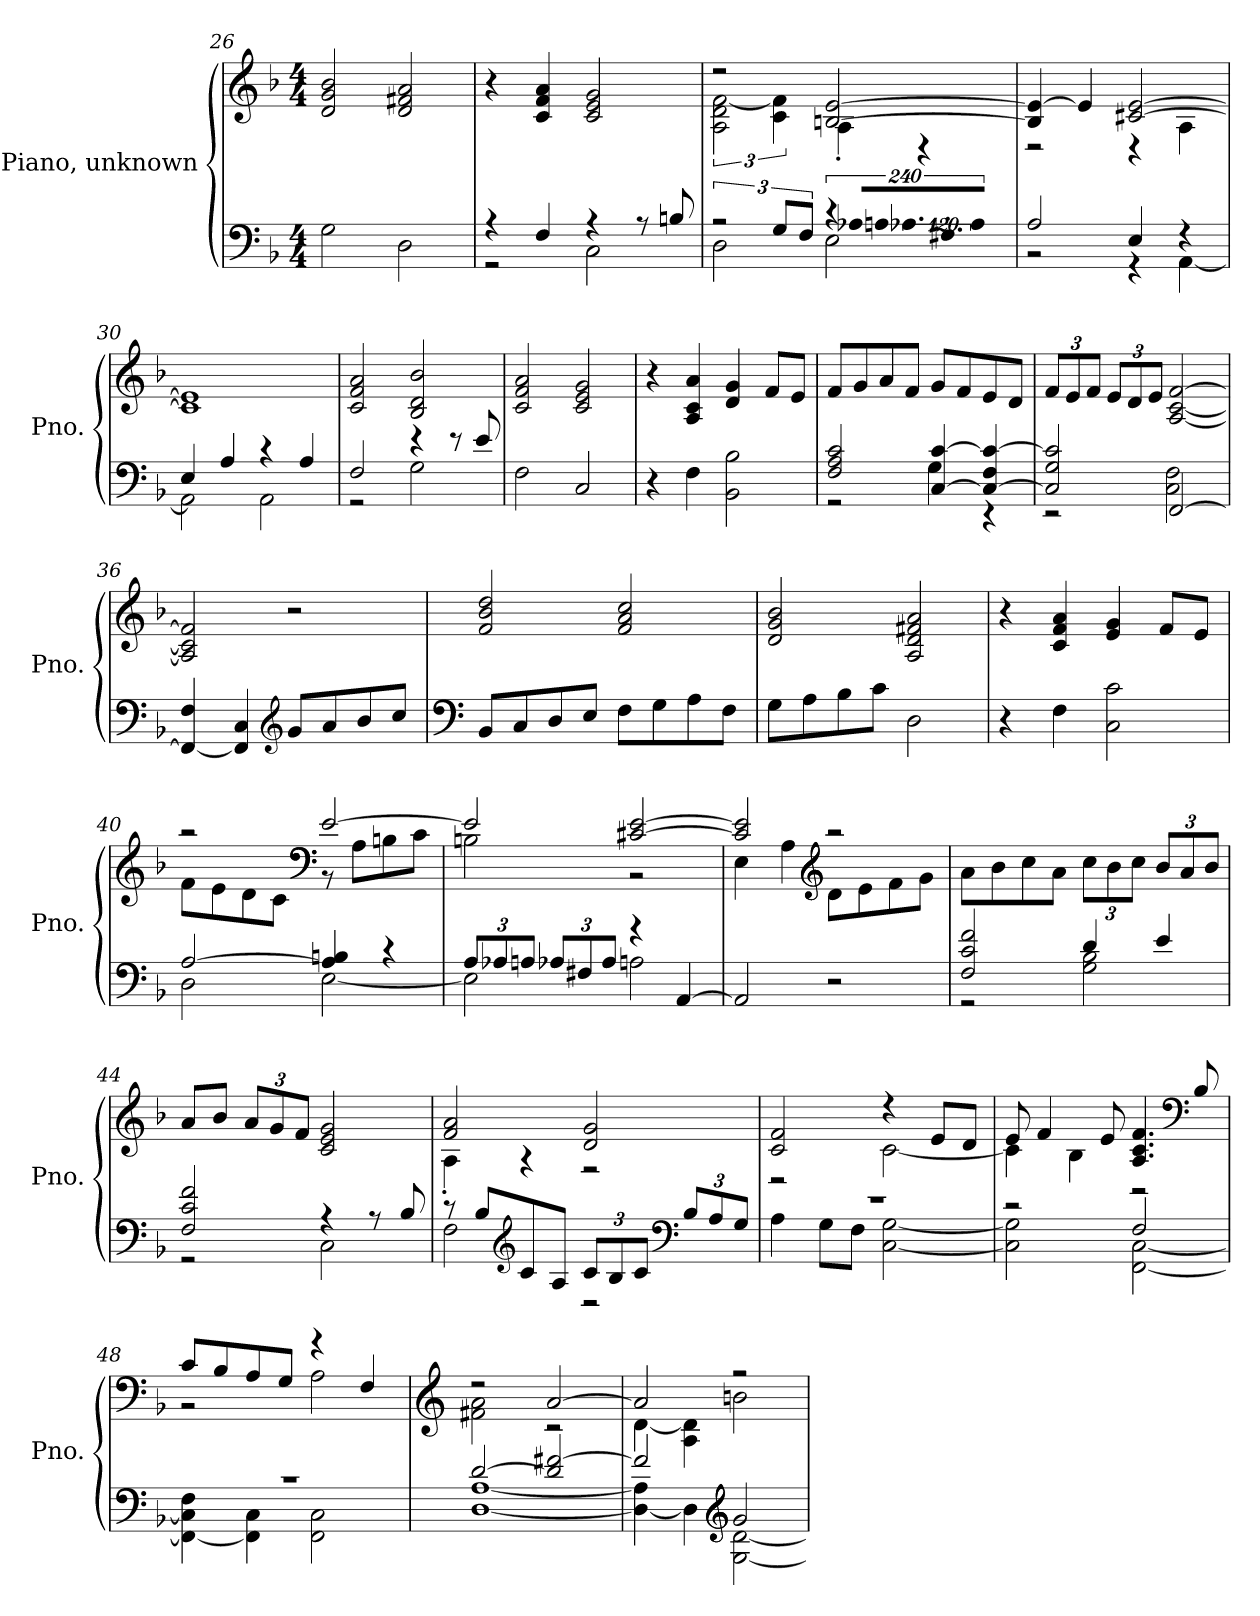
**kern	**kern
*part1	*part1
*staff2	*staff1
*I"Piano, unknown	*
*I'Pno.	*
*clefF4	*clefG2
*k[b-]	*k[b-]
*M4/4	*M4/4
=26	=26
2G\	2d/ 2g/ 2b-/
2D\	2d/ 2f#X/ 2a/
=27	=27
*^	*
4r	2r	4r
4F/	.	4c/ 4f/ 4a/
4r	2C\	2c/ 2e/ 2g/
8r	.	.
8Bn/	.	.
!!LO:LB:g=z
=28	=28	=28
*	*	*^
3r	2D\	2r	3A\ 3d\ [3f\
12G/L	.	.	6c\ 6f\]
12F/J	.	.	.
!LO:N:vis=16	!	!	!
1920%137r	2E\	[2Bn/ [2e/	4A'\
!LO:N:vis=16	!	!	!
1920%137A-X/LL	.	.	.
!LO:N:vis=16	!	!	!
1920%137An/	.	.	.
!LO:N:vis=16.	!	!	!
960%103A-X/	.	.	.
.	.	.	4r
!LO:N:vis=16.	!	!	!
960%103F#X'/	.	.	.
!LO:N:vis=16	!	!	!
1920%137A-/JJ	.	.	.
=29	=29	=29	=29
2A/	2r	4B/] 4e/_	2r
.	.	4e/]	.
4E/	4r	[2c#X/ [2e/	4r
4r	[4AA\	.	4A\
*	*	*v	*v
=30	=30	=30
4E/	2AA\]	1c#] 1e]
4A/	.	.
4r	2AA\	.
4A/	.	.
=31	=31	=31
2F/	2r	2c/ 2f/ 2a/
4r	2G\	2B-/ 2d/ 2b-/
8r	.	.
8e/	.	.
*v	*v	*
=32	=32
2F\	2c/ 2f/ 2a/
2C/	2c/ 2e/ 2g/
=33	=33
4r	4r
4F\	4A/ 4c/ 4a/
2BB-\ 2B-\	4d/ 4g/
.	8f/L
.	8e/J
!!LO:LB:g=z
=34	=34
*^	*
2F/ 2A/ 2c/	2r	8f/L
.	.	8g/
.	.	8a/
.	.	8f/J
[4C/ [4c/	4G\	8g/L
.	.	8f/
4C/_ 4F/ 4c/_	4r	8e/
.	.	8d/J
=35	=35	=35
*	*	*Xbrackettup
2C/] 2G/ 2c/]	2r	12f/L
.	.	12e/
.	.	12f/J
.	.	12e/L
.	.	12d/
.	.	12e/J
[2FF/	2C\ 2F\	[2A/ [2c/ [2f/
*v	*v	*
=36	=36
4FF/_ 4F/	2A/] 2c/] 2f/]
4FF/] 4C/	.
*clefG2	*
8g/L	2r
8a/	.
8b-/	.
8cc/J	.
=37	=37
*clefF4	*
8BB-/L	2f/ 2b-/ 2dd/
8C/	.
8D/	.
8E/J	.
8F\L	2f/ 2a/ 2cc/
8G\	.
8A\	.
8F\J	.
=38	=38
8G\L	2d/ 2g/ 2b-/
8A\	.
8B-\	.
8c\J	.
2D\	2A/ 2d/ 2f#X/ 2a/
!!LO:PB:g=z
=39	=39
4r	4r
4F\	4c/ 4f/ 4a/
2C\ 2c\	4e/ 4g/
.	8f/L
.	8e/J
=40	=40
*^	*^
[2A/	2D\	2r	8f\L
.	.	.	8e\
.	.	.	8d\
.	.	.	8c\J
*	*	*clefF4	*
4A/] 4Bn/	[2E\	[2e/	8r
.	.	.	8A\L
4r	.	.	8Bn\
.	.	.	8c\J
=41	=41	=41	=41
*Xbrackettup	*	*	*
12A/L	2E\]	2e/]	2Bn\
12A-X/	.	.	.
12An/J	.	.	.
12A-X/L	.	.	.
12F#X/	.	.	.
12A-/J	.	.	.
4r	2An\	[2c#X/ [2e/	2r
[4AA/	.	.	.
*v	*v	*	*
=42	=42	=42
2AA/]	2c#/] 2e/]	4E\
.	.	4A\
*	*clefG2	*
2r	2r	8d\L
.	.	8e\
.	.	8f\
.	.	8g\J
*	*v	*v
!!LO:LB:g=z
=43	=43
*^	*
2F/ 2c/ 2f/	2r	8a\L
.	.	8b-\
.	.	8cc\
.	.	8a\J
4d/	2G\ 2B-\	12cc\L
.	.	12b-\
.	.	12cc\J
4e/	.	12b-/L
.	.	12a/
.	.	12b-/J
=44	=44	=44
2F/ 2c/ 2f/	2r	8a/L
.	.	8b-/J
.	.	12a/L
.	.	12g/
.	.	12f/J
4r	2C\	2c/ 2e/ 2g/
8r	.	.
8B-/	.	.
=45	=45	=45
*	*	*^
8r	2F\	2f/ 2a/	4A'\
8B-/L	.	.	.
*clefG2	*	*	*
8c/	.	.	4r
8A/J	.	.	.
12c/L	2r	2d/ 2g/	2r
12B-/	.	.	.
12c/J	.	.	.
*clefF4	*	*	*
12B-/L	.	.	.
12A/	.	.	.
12G/J	.	.	.
=46	=46	=46	=46
1r	4A\	2c/ 2f/	2r
.	8G\L	.	.
.	8F\J	.	.
.	[2C\ [2G\	4r	[2c\
.	.	8e/L	.
.	.	8d/J	.
!!LO:LB:g=z	!!
=47	=47	=47	=47
2r	2C\] 2G\]	8e/	4c\]
.	.	4f/	.
.	.	.	4B-\
.	.	8e/	.
2F/	[2FF\ [2C\	4.A/ 4.c/ 4.f/	2r
*	*	*clefF4	*
.	.	8B-/	.
=48	=48	=48	=48
1r	4FF\_ 4C\] 4F\	8c/L	2r
.	.	8B-/	.
.	4FF\] 4C\	8A/	.
.	.	8G/J	.
.	2FF\ 2C\	4r	2A\
.	.	4F/	.
=49	=49	=49	=49
*	*	*clefG2	*
[2d/	[1D [1A	2r	2f#X\ 2a\
2d/] [2f#X/	.	[2a/	2r
=50	=50	=50	=50
2f#/]	4D\_ 4A\]	2a/]	[4d\
.	4D\]	.	4A\ 4d\]
*clefG2	*	*	*
2g/	[2G\ [2d\	2r	2bn\
*v	*v	*	*
*	*v	*v
=	=
*-	*-
